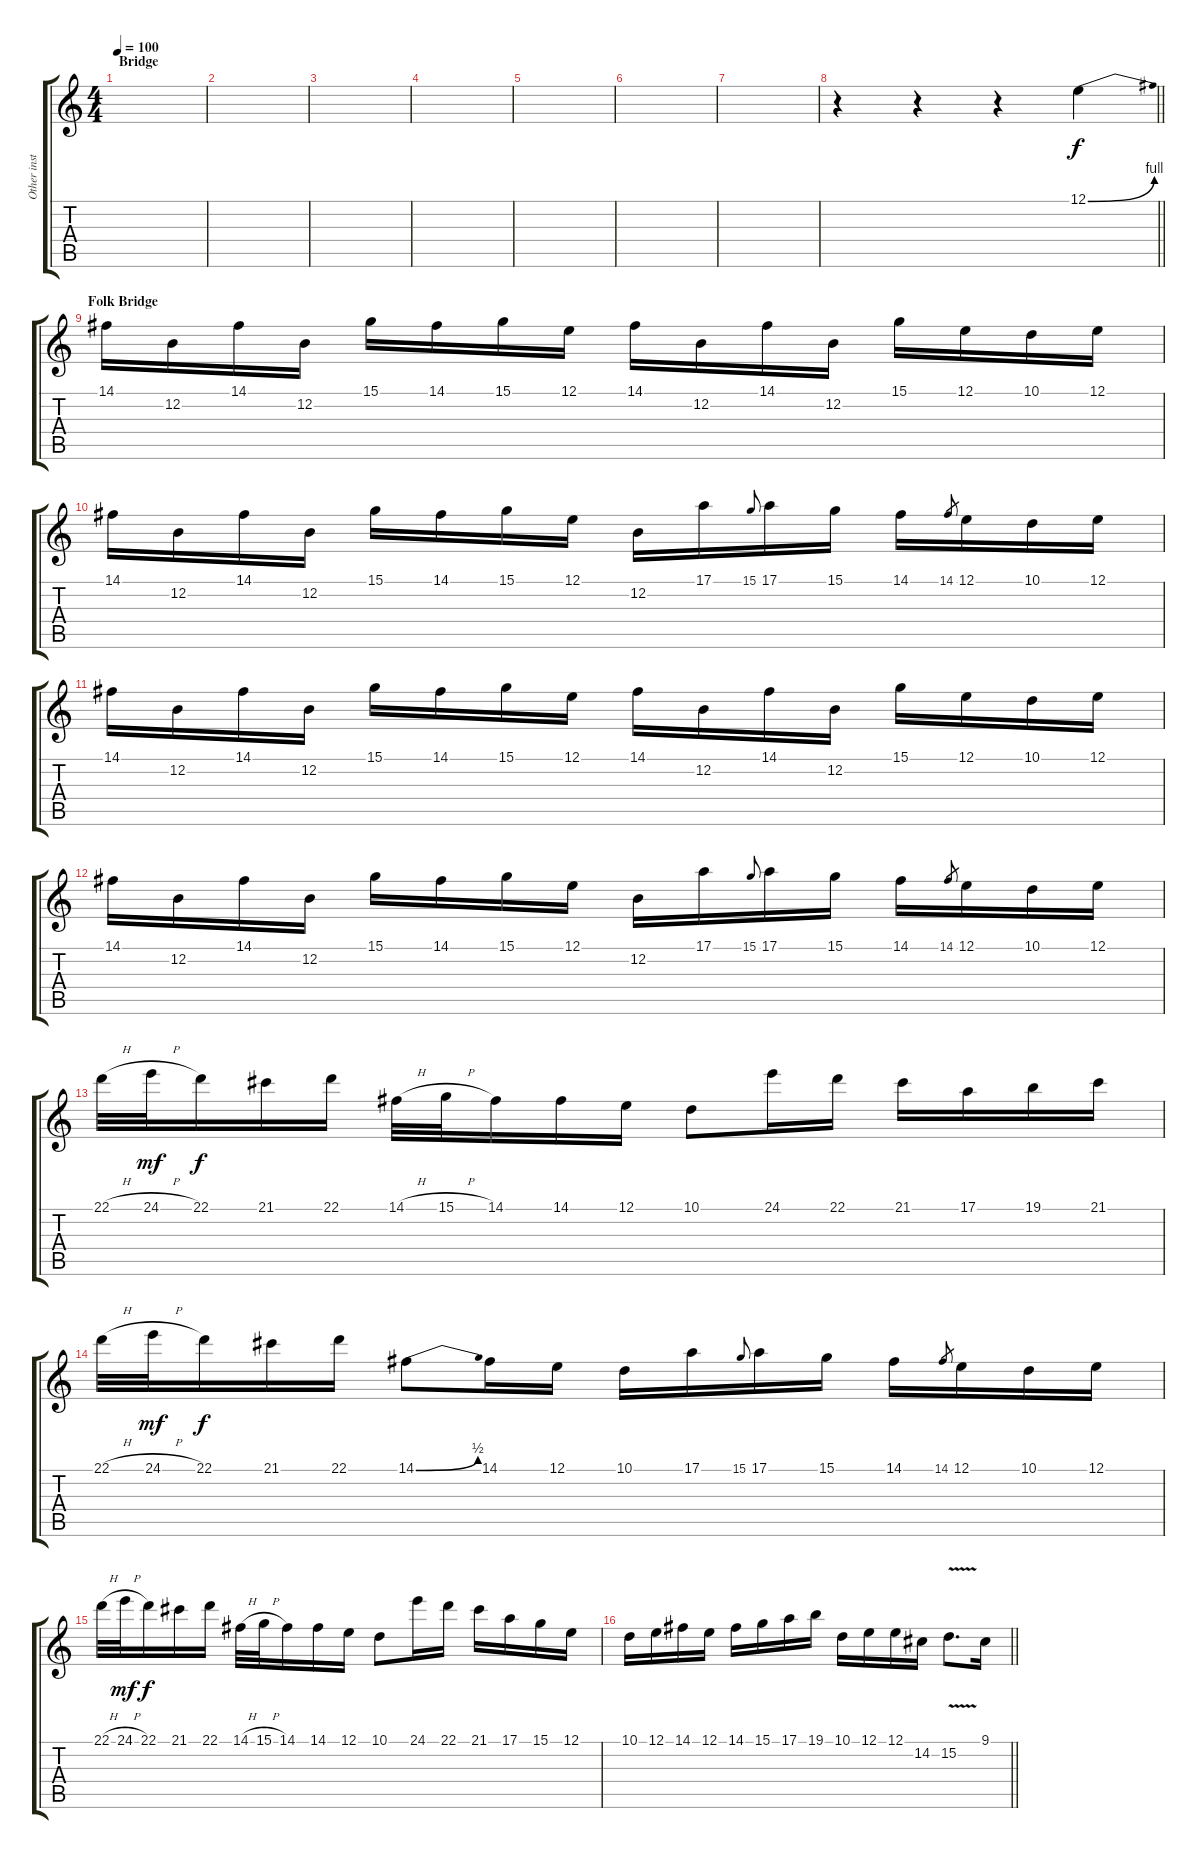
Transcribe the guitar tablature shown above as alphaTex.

\track ("Other instruments" "Other inst") {instrument bagpipe}
\staff {score tabs}
\tuning (E4 B3 G3 D3 A2 E2) {hide}
\ts (4 4)
\section ("" "Bridge")
\tempo 100
\clef g2
\ks c
|
|
|
|
|
|
|
\barLineRight lightlight
r.4 r.4 r.4 12.1{be (bend 0 0 60 4)}.4{volume 10} |
\section ("" "Folk Bridge")
14.1.16 12.2.16 14.1.16 12.2.16 15.1.16 14.1.16 15.1.16 12.1.16 14.1.16 12.2.16 14.1.16 12.2.16 15.1.16 12.1.16 10.1.16 12.1.16 |
14.1.16 12.2.16 14.1.16 12.2.16 15.1.16 14.1.16 15.1.16 12.1.16 12.2.16 17.1.16 15.1.8{gr onbeat} 17.1.16 15.1.16 14.1.16 14.1.8{gr} 12.1.16 10.1.16 12.1.16 |
14.1.16 12.2.16 14.1.16 12.2.16 15.1.16 14.1.16 15.1.16 12.1.16 14.1.16 12.2.16 14.1.16 12.2.16 15.1.16 12.1.16 10.1.16 12.1.16 |
14.1.16 12.2.16 14.1.16 12.2.16 15.1.16 14.1.16 15.1.16 12.1.16 12.2.16 17.1.16 15.1.8{gr onbeat} 17.1.16 15.1.16 14.1.16 14.1.8{gr} 12.1.16 10.1.16 12.1.16 |
22.1{h}.32 24.1{h}.32{dy mf} 22.1.16{dy f} 21.1.16 22.1.16 14.1{h}.32 15.1{h}.32 14.1.16 14.1.16 12.1.16 10.1.8 24.1.16 22.1.16 21.1.16 17.1.16 19.1.16 21.1.16 |
22.1{h}.32 24.1{h}.32{dy mf} 22.1.16{dy f} 21.1.16 22.1.16 14.1{be (bend 0 0 60 2)}.8 14.1.16 12.1.16 10.1.16 17.1.16 15.1.8{gr onbeat} 17.1.16 15.1.16 14.1.16 14.1.8{gr} 12.1.16 10.1.16 12.1.16 |
22.1{h}.32 24.1{h}.32{dy mf} 22.1.16{dy f} 21.1.16 22.1.16 14.1{h}.32 15.1{h}.32 14.1.16 14.1.16 12.1.16 10.1.8 24.1.16 22.1.16 21.1.16 17.1.16 15.1.16 12.1.16 |
\barLineRight lightlight
10.1.16 12.1.16 14.1.16 12.1.16 14.1.16 15.1.16 17.1.16 19.1.16 10.1.16 12.1.16 12.1.16 14.2.16 15.2{v}.8{d} 9.1{sl}.16
